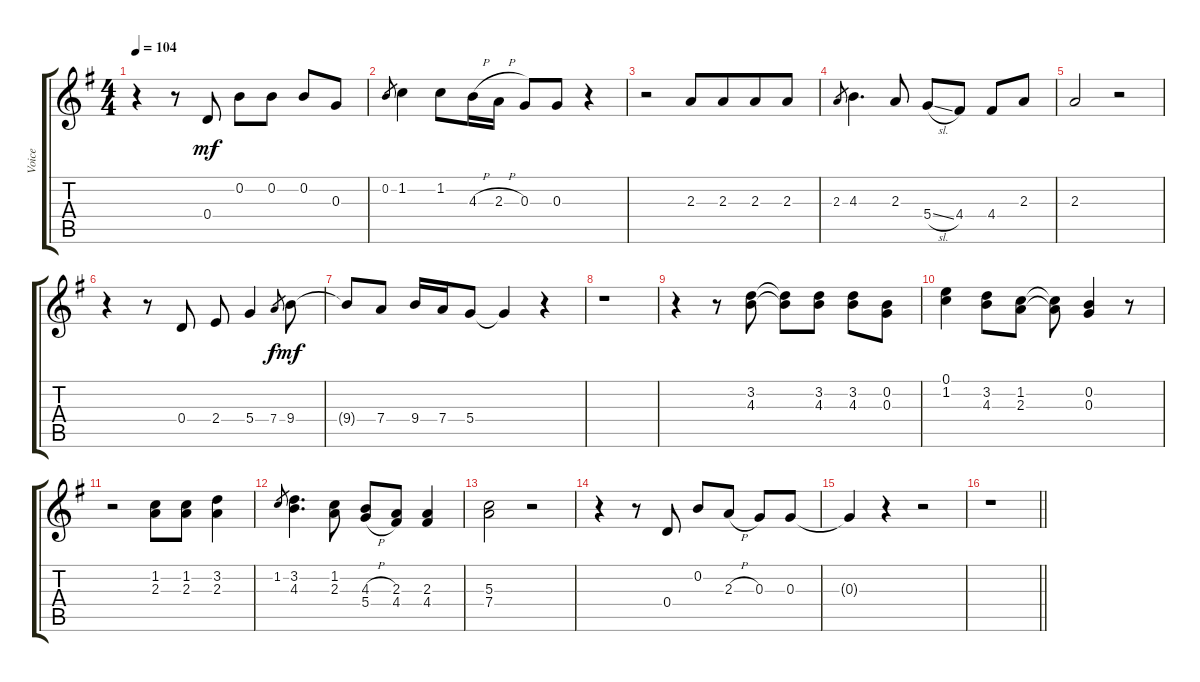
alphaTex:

\track ("Voice" "Voice") {instrument acousticguitarsteel}
\staff {score tabs}
\tuning (E4 B3 G3 D3 A2 E2) {hide}
\ts (4 4)
\tempo 104
\clef g2
\ks g
r.4{dy mf} r.8 0.4.8{beam split} 0.2.8{beam merge} 0.2.8 0.2.8{beam merge} 0.3.8 |
0.2.8{gr} 1.2.4 1.2.8 4.3{h}.16 2.3{h}.16 0.3.8 0.3.8 r.4 |
r.2 2.3.8 2.3.8{beam merge} 2.3.8 2.3.8 |
2.3.8{gr} 4.3.4{d} 2.3.8 5.4{sl}.8 4.4.8 4.4.8 2.3.8 |
2.3.2 r.2 |
r.4 r.8 0.4.8 2.4.8 5.4.4 7.4.8{gr dy f} 9.4.8{dy mf} |
9.4{t}.8 7.4.8 9.4.16 7.4.16 5.4.8 5.4{t}.4 r.4 |
r.1 |
r.4 r.8 (3.2 4.3).8 (3.2{t} 4.3{t}).8 (3.2 4.3).8 (3.2 4.3).8 (0.2 0.3).8 |
(0.1 1.2).4 (3.2 4.3).8 (1.2 2.3).8 (1.2{t} 2.3{t}).8 (0.2 0.3).4 r.8 |
r.2 (1.2 2.3).8 (1.2 2.3).8 (3.2 2.3).4 |
1.2.8{gr} (3.2 4.3).4{d} (1.2 2.3).8 (4.3{h} 5.4{h}).8 (2.3 4.4).8 (2.3 4.4).4 |
(5.3 7.4).2 r.2 |
r.4 r.8 0.4.8 0.2.8 2.3{h}.8 0.3.8 0.3.8 |
0.3{t}.4 r.4 r.2 |
\barLineRight lightlight
r.1
